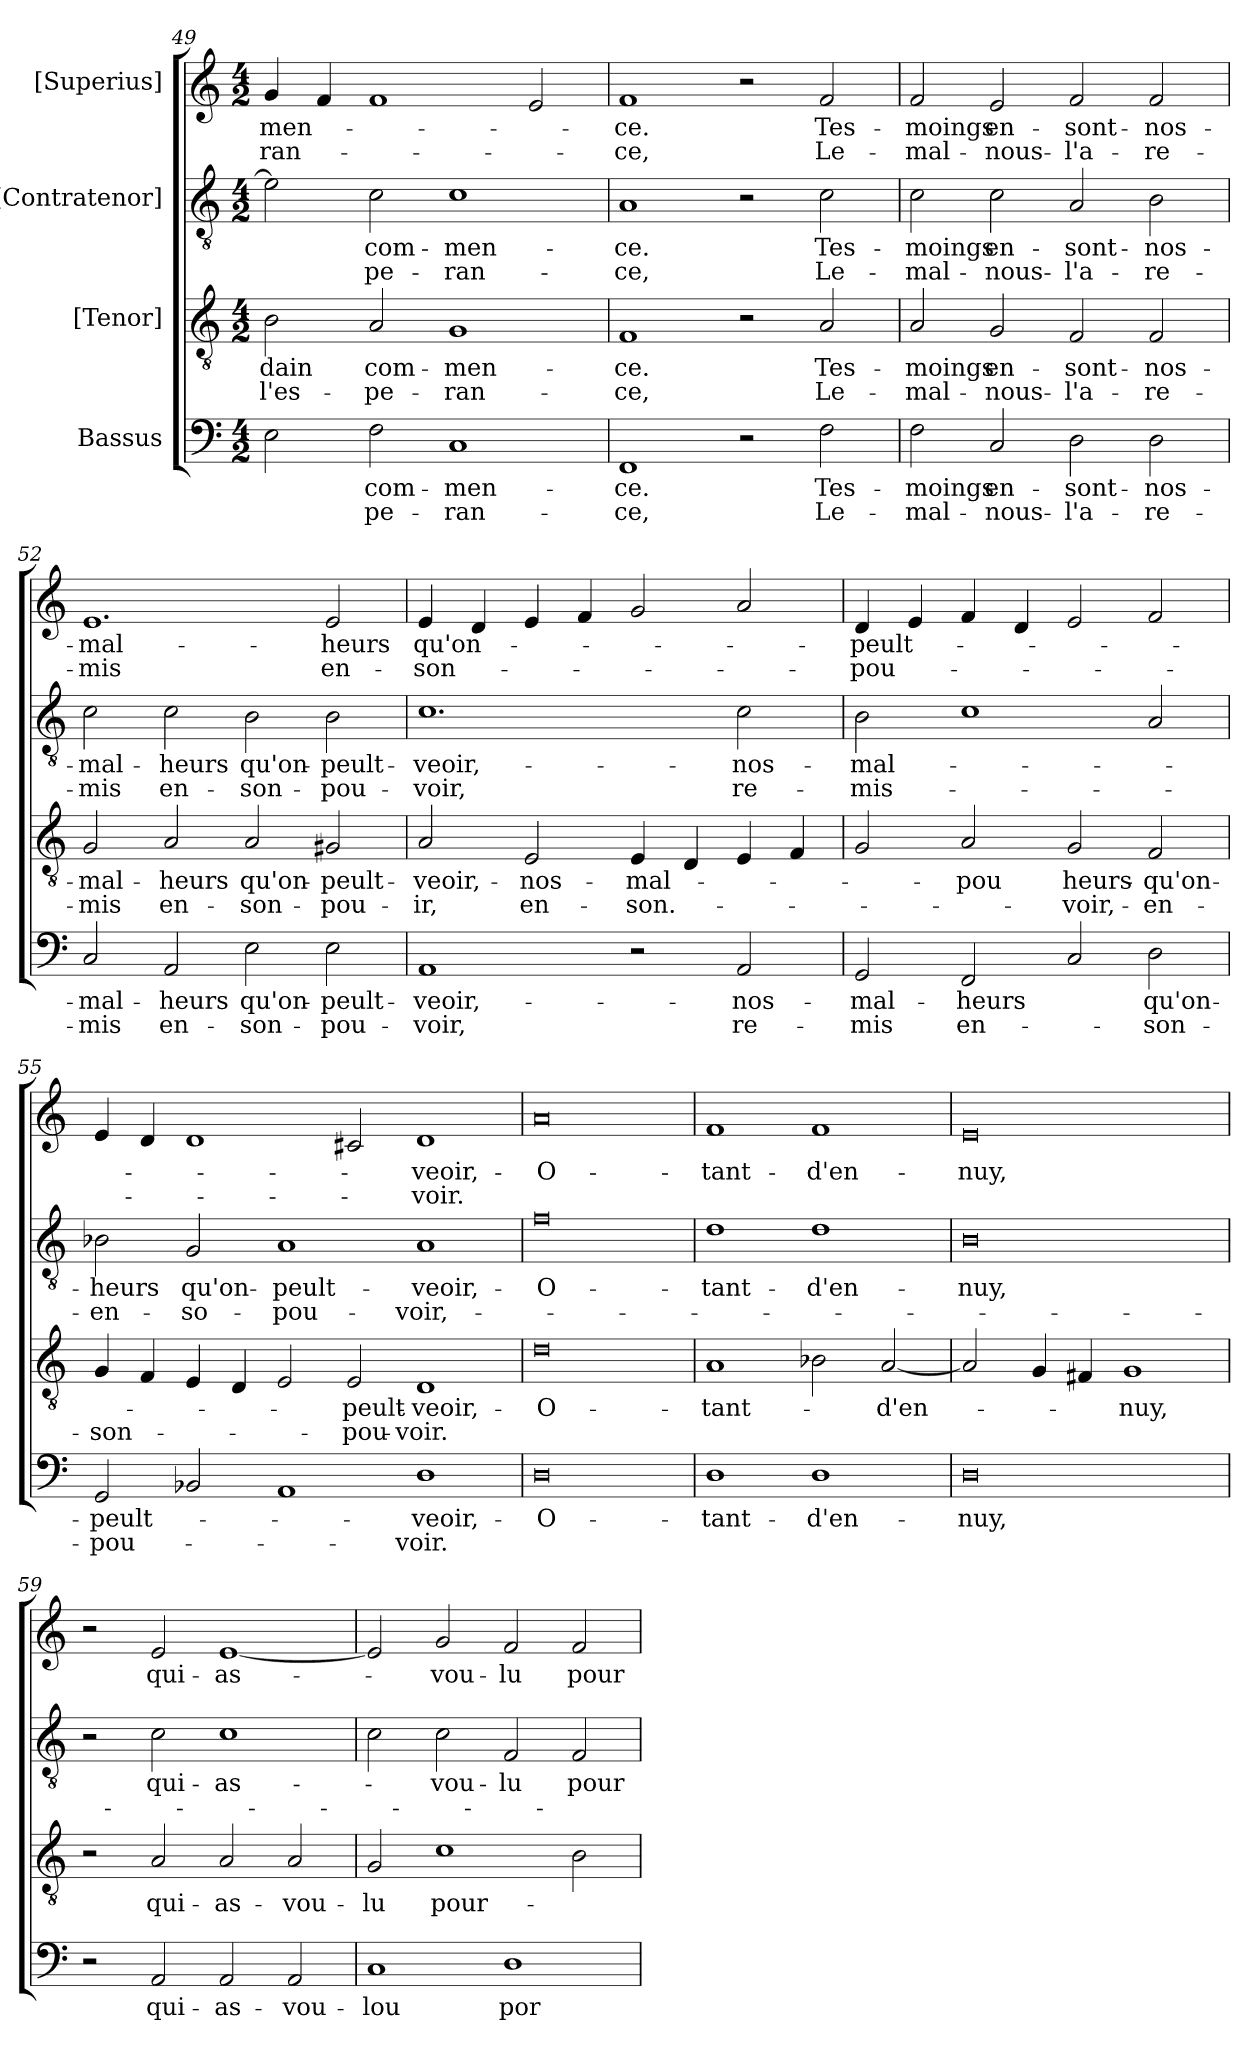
**kern	**text	**text	**kern	**text	**text	**kern	**text	**text	**kern	**text	**text
*part4	*part4	*part4	*part3	*part3	*part3	*part2	*part2	*part2	*part1	*part1	*part1
*staff4	*staff4	*staff4	*staff3	*staff3	*staff3	*staff2	*staff2	*staff2	*staff1	*staff1	*staff1
*I"Bassus	*	*	*I"[Tenor]	*	*	*I"[Contratenor]	*	*	*I"[Superius]	*	*
*clefF4	*	*	*clefGv2	*	*	*clefGv2	*	*	*clefG2	*	*
*k[]	*	*	*k[]	*	*	*k[]	*	*	*k[]	*	*
*M4/2	*	*	*M4/2	*	*	*M4/2	*	*	*M4/2	*	*
=49	=49	=49	=49	=49	=49	=49	=49	=49	=49	=49	=49
2E\	.	.	2B\	-dain	l'es-	2e\]	.	.	4g/	men-	ran-
.	.	.	.	.	.	.	.	.	4f/	.	.
2F\	com-	-pe-	2A/	com-	-pe-	2c\	com-	-pe-	1f/	.	.
1C\	-men-	-ran-	1G/	-men-	-ran-	1c/	-men-	-ran-	.	.	.
.	.	.	.	.	.	.	.	.	2e/	.	.
=50	=50	=50	=50	=50	=50	=50	=50	=50	=50	=50	=50
1FF\	-ce.	-ce,	1F/	-ce.	-ce,	1A/	-ce.	-ce,	1f/	-ce.	-ce,
2r	.	.	2r	.	.	2r	.	.	2r	.	.
2F\	Tes-	Le-	2A/	Tes-	Le-	2c\	Tes-	Le-	2f/	Tes-	Le-
=51	=51	=51	=51	=51	=51	=51	=51	=51	=51	=51	=51
2F\	-moings	mal-	2A/	-moings	mal-	2c\	-moings	mal-	2f/	-moings	mal-
2C/	en-	nous-	2G/	en-	nous-	2c\	en-	nous-	2e/	en-	nous-
2D\	sont-	l'a-	2F/	sont-	l'a-	2A/	sont-	l'a-	2f/	sont-	l'a-
2D\	nos-	re-	2F/	nos-	re-	2B\	nos-	re-	2f/	nos-	re-
=52	=52	=52	=52	=52	=52	=52	=52	=52	=52	=52	=52
2C/	mal-	-mis	2G/	mal-	-mis	2c\	mal-	-mis	1.e/	mal-	-mis
2AA/	-heurs	en-	2A/	-heurs	en-	2c\	-heurs	en-	.	.	.
2E\	qu'on-	son-	2A/	qu'on-	son-	2B\	qu'on-	son-	.	.	.
2E\	peult-	pou-	2G#X/	peult-	pou-	2B\	peult-	pou-	2e/	-heurs	en-
=53	=53	=53	=53	=53	=53	=53	=53	=53	=53	=53	=53
1AA\	veoir,-	-voir,	2A/	veoir,-	-ir,	1.c/	veoir,-	-voir,	4e/	qu'on-	son-
.	.	.	.	.	.	.	.	.	4d/	.	.
.	.	.	2E/	nos-	en-	.	.	.	4e/	.	.
.	.	.	.	.	.	.	.	.	4f/	.	.
2r	.	.	4E/	mal-	son.-	.	.	.	2g/	.	.
.	.	.	4D/	.	.	.	.	.	.	.	.
2AA/	nos-	re-	4E/	.	.	2c\	nos-	re-	2a/	.	.
.	.	.	4F/	.	.	.	.	.	.	.	.
=54	=54	=54	=54	=54	=54	=54	=54	=54	=54	=54	=54
2GG/	mal-	-mis	2G/	.	.	2B\	mal-	mis-	4d/	peult-	pou-
.	.	.	.	.	.	.	.	.	4e/	.	.
2FF/	-heurs	en-	2A/	-pou	.	1c/	.	.	4f/	.	.
.	.	.	.	.	.	.	.	.	4d/	.	.
2C/	.	.	2G/	heurs-	voir,-	.	.	.	2e/	.	.
2D\	qu'on-	son-	2F/	qu'on-	en-	2A/	.	.	2f/	.	.
=55	=55	=55	=55	=55	=55	=55	=55	=55	=55	=55	=55
2GG/	peult-	pou-	4G/	.	son-	2B-X\	-heurs	en-	4e/	.	.
.	.	.	4F/	.	.	.	.	.	4d/	.	.
2BB-X/	.	.	4E/	.	.	2G/	qu'on-	so-	1d/	.	.
.	.	.	4D/	.	.	.	.	.	.	.	.
1AA/	.	.	2E/	.	.	1A/	peult-	pou-	.	.	.
.	.	.	2E/	peult-	pou-	.	.	.	2c#X/	.	.
1D\	veoir,-	-voir.	1D/	veoir,-	-voir.	1A/	veoir,-	voir,-	1d/	veoir,-	-voir.
=56	=56	=56	=56	=56	=56	=56	=56	=56	=56	=56	=56
0D/	O-	.	0d/	O-	.	0f/	O-	.	0a\	O-	.
=57	=57	=57	=57	=57	=57	=57	=57	=57	=57	=57	=57
1D/	tant-	.	1A/	tant-	.	1d/	tant-	.	1f/	tant-	.
1D/	d'en-	.	2B-X\	.	.	1d/	d'en-	.	1f/	d'en-	.
.	.	.	[2A/	d'en-	.	.	.	.	.	.	.
=58	=58	=58	=58	=58	=58	=58	=58	=58	=58	=58	=58
0D\	-nuy,	.	2A/]	.	.	0B\	-nuy,	.	0e/	-nuy,	.
.	.	.	4G/	.	.	.	.	.	.	.	.
.	.	.	4F#X/	.	.	.	.	.	.	.	.
.	.	.	1G/	-nuy,	.	.	.	.	.	.	.
=59	=59	=59	=59	=59	=59	=59	=59	=59	=59	=59	=59
2r	.	.	2r	.	.	2r	.	.	2r	.	.
2AA/	qui-	.	2A/	qui-	.	2c\	qui-	.	2e/	qui-	.
2AA/	as-	.	2A/	as-	.	1c/	as-	.	[1e/	as-	.
2AA/	vou-	.	2A/	vou-	.	.	.	.	.	.	.
=60	=60	=60	=60	=60	=60	=60	=60	=60	=60	=60	=60
1C\	-lou	.	2G/	-lu	.	2c\	.	.	2e/]	.	.
.	.	.	1c/	pour-	.	2c\	vou-	.	2g/	vou-	.
1D/	por-	.	.	.	.	2F/	-lu	.	2f/	-lu	.
.	.	.	2B\	.	.	2F/	pour-	.	2f/	pour-	.
=	=	=	=	=	=	=	=	=	=	=	=
*-	*-	*-	*-	*-	*-	*-	*-	*-	*-	*-	*-
